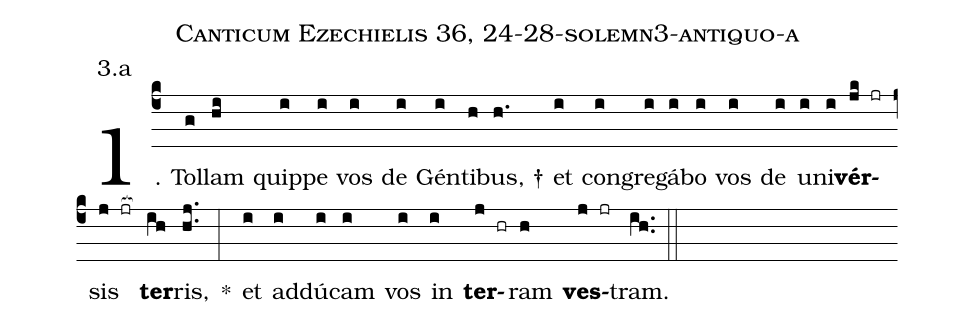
name: Canticum Ezechielis 36, 24-28-solemn3-antiquo-a;
annotation: 3.a;
%%
(c4)1. Tol(g)lam(hi) quip(i)pe(i) vos(i) de(i) Gén(i)ti(h)bus, †(h.) et(i) con(i)gre(i)gá(i)bo(i) vos(i) de(i) u(i)ni(i)<b>vér</b>(jk jr)sis(j jr[ocb:1{]) <b>ter</b>(ih[ocb:0}])ris,(hj..) *(:) et(i) ad(i)dú(i)cam(i) vos(i) in(i) <b>ter</b>(j hr)ram(h) <b>ves</b>(j jr)tram.(ih..) (::)
